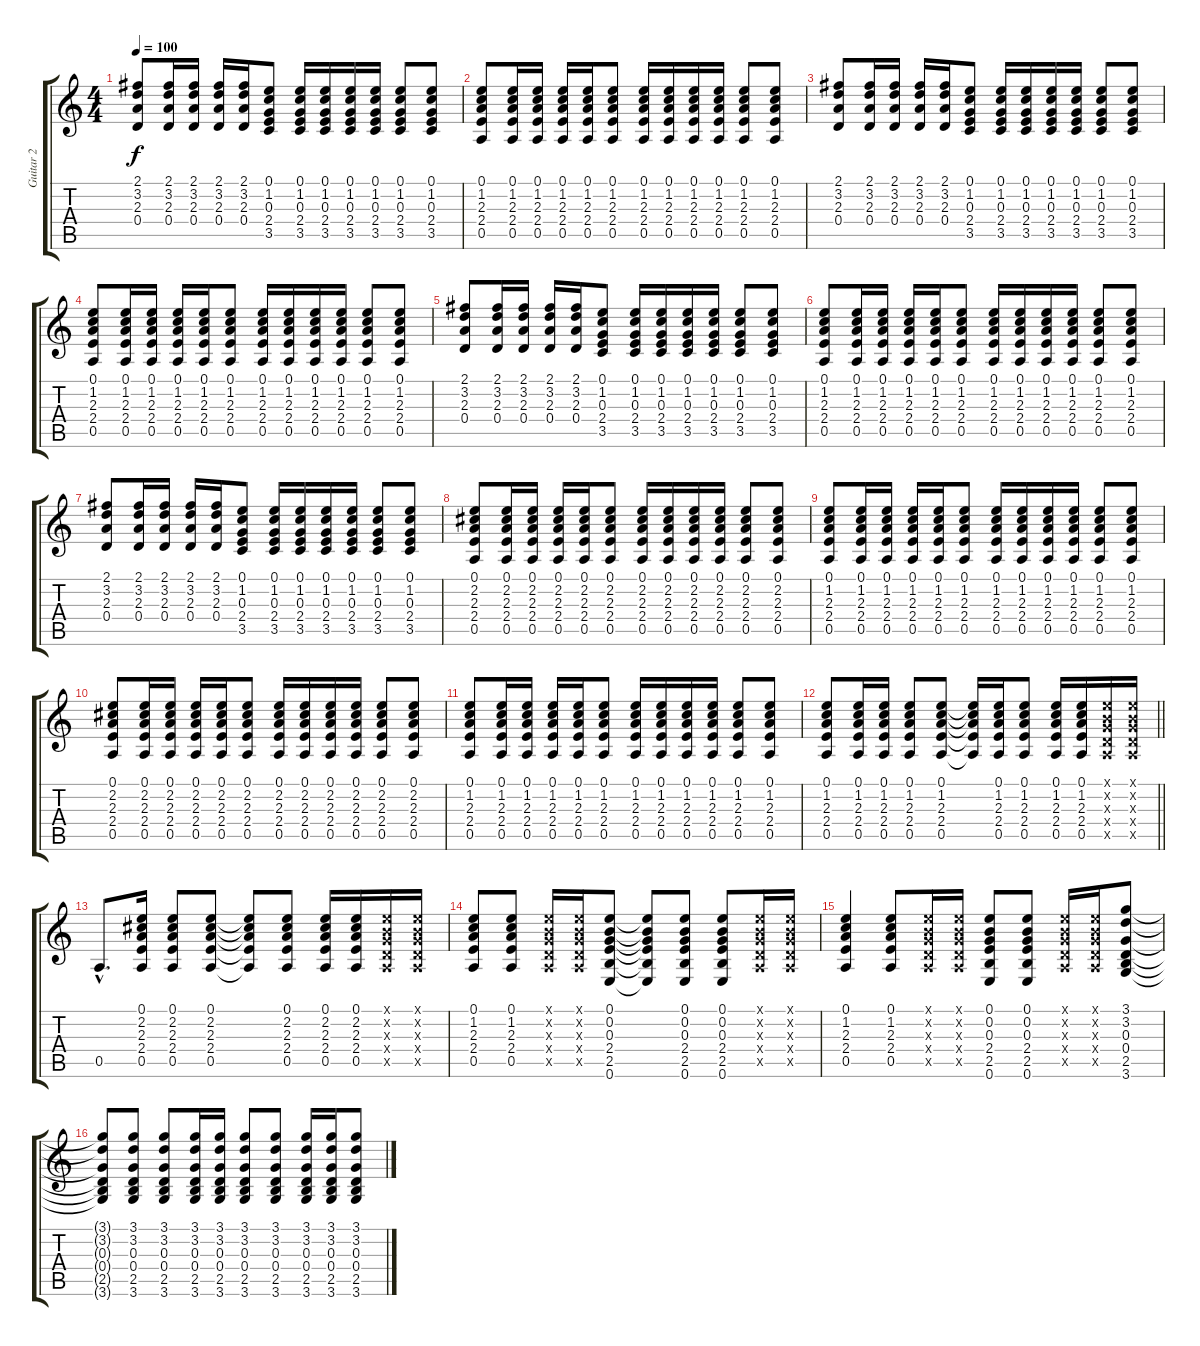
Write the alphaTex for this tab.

\track ("Guitar 2" "Guitar 2") {instrument acousticguitarsteel}
\staff {score tabs}
\tuning (E4 B3 G3 D3 A2 E2) {hide}
\ts (4 4)
\tempo 100
\clef g2
\ks c
(2.1 3.2 2.3 0.4).8{dy f} (2.1 3.2 2.3 0.4).16 (2.1 3.2 2.3 0.4).16 (2.1 3.2 2.3 0.4).16 (2.1 3.2 2.3 0.4).16 (0.1 1.2 0.3 2.4 3.5).8 (0.1 1.2 0.3 2.4 3.5).16 (0.1 1.2 0.3 2.4 3.5).16 (0.1 1.2 0.3 2.4 3.5).16 (0.1 1.2 0.3 2.4 3.5).16 (0.1 1.2 0.3 2.4 3.5).8 (0.1 1.2 0.3 2.4 3.5).8 |
(0.1 1.2 2.3 2.4 0.5).8 (0.1 1.2 2.3 2.4 0.5).16 (0.1 1.2 2.3 2.4 0.5).16 (0.1 1.2 2.3 2.4 0.5).16 (0.1 1.2 2.3 2.4 0.5).16 (0.1 1.2 2.3 2.4 0.5).8 (0.1 1.2 2.3 2.4 0.5).16 (0.1 1.2 2.3 2.4 0.5).16 (0.1 1.2 2.3 2.4 0.5).16 (0.1 1.2 2.3 2.4 0.5).16 (0.1 1.2 2.3 2.4 0.5).8 (0.1 1.2 2.3 2.4 0.5).8 |
(2.1 3.2 2.3 0.4).8 (2.1 3.2 2.3 0.4).16 (2.1 3.2 2.3 0.4).16 (2.1 3.2 2.3 0.4).16 (2.1 3.2 2.3 0.4).16 (0.1 1.2 0.3 2.4 3.5).8 (0.1 1.2 0.3 2.4 3.5).16 (0.1 1.2 0.3 2.4 3.5).16 (0.1 1.2 0.3 2.4 3.5).16 (0.1 1.2 0.3 2.4 3.5).16 (0.1 1.2 0.3 2.4 3.5).8 (0.1 1.2 0.3 2.4 3.5).8 |
(0.1 1.2 2.3 2.4 0.5).8 (0.1 1.2 2.3 2.4 0.5).16 (0.1 1.2 2.3 2.4 0.5).16 (0.1 1.2 2.3 2.4 0.5).16 (0.1 1.2 2.3 2.4 0.5).16 (0.1 1.2 2.3 2.4 0.5).8 (0.1 1.2 2.3 2.4 0.5).16 (0.1 1.2 2.3 2.4 0.5).16 (0.1 1.2 2.3 2.4 0.5).16 (0.1 1.2 2.3 2.4 0.5).16 (0.1 1.2 2.3 2.4 0.5).8 (0.1 1.2 2.3 2.4 0.5).8 |
(2.1 3.2 2.3 0.4).8 (2.1 3.2 2.3 0.4).16 (2.1 3.2 2.3 0.4).16 (2.1 3.2 2.3 0.4).16 (2.1 3.2 2.3 0.4).16 (0.1 1.2 0.3 2.4 3.5).8 (0.1 1.2 0.3 2.4 3.5).16 (0.1 1.2 0.3 2.4 3.5).16 (0.1 1.2 0.3 2.4 3.5).16 (0.1 1.2 0.3 2.4 3.5).16 (0.1 1.2 0.3 2.4 3.5).8 (0.1 1.2 0.3 2.4 3.5).8 |
(0.1 1.2 2.3 2.4 0.5).8 (0.1 1.2 2.3 2.4 0.5).16 (0.1 1.2 2.3 2.4 0.5).16 (0.1 1.2 2.3 2.4 0.5).16 (0.1 1.2 2.3 2.4 0.5).16 (0.1 1.2 2.3 2.4 0.5).8 (0.1 1.2 2.3 2.4 0.5).16 (0.1 1.2 2.3 2.4 0.5).16 (0.1 1.2 2.3 2.4 0.5).16 (0.1 1.2 2.3 2.4 0.5).16 (0.1 1.2 2.3 2.4 0.5).8 (0.1 1.2 2.3 2.4 0.5).8 |
(2.1 3.2 2.3 0.4).8 (2.1 3.2 2.3 0.4).16 (2.1 3.2 2.3 0.4).16 (2.1 3.2 2.3 0.4).16 (2.1 3.2 2.3 0.4).16 (0.1 1.2 0.3 2.4 3.5).8 (0.1 1.2 0.3 2.4 3.5).16 (0.1 1.2 0.3 2.4 3.5).16 (0.1 1.2 0.3 2.4 3.5).16 (0.1 1.2 0.3 2.4 3.5).16 (0.1 1.2 0.3 2.4 3.5).8 (0.1 1.2 0.3 2.4 3.5).8 |
(0.1 2.2 2.3 2.4 0.5).8 (0.1 2.2 2.3 2.4 0.5).16 (0.1 2.2 2.3 2.4 0.5).16 (0.1 2.2 2.3 2.4 0.5).16 (0.1 2.2 2.3 2.4 0.5).16 (0.1 2.2 2.3 2.4 0.5).8 (0.1 2.2 2.3 2.4 0.5).16 (0.1 2.2 2.3 2.4 0.5).16 (0.1 2.2 2.3 2.4 0.5).16 (0.1 2.2 2.3 2.4 0.5).16 (0.1 2.2 2.3 2.4 0.5).8 (0.1 2.2 2.3 2.4 0.5).8 |
(0.1 1.2 2.3 2.4 0.5).8 (0.1 1.2 2.3 2.4 0.5).16 (0.1 1.2 2.3 2.4 0.5).16 (0.1 1.2 2.3 2.4 0.5).16 (0.1 1.2 2.3 2.4 0.5).16 (0.1 1.2 2.3 2.4 0.5).8 (0.1 1.2 2.3 2.4 0.5).16 (0.1 1.2 2.3 2.4 0.5).16 (0.1 1.2 2.3 2.4 0.5).16 (0.1 1.2 2.3 2.4 0.5).16 (0.1 1.2 2.3 2.4 0.5).8 (0.1 1.2 2.3 2.4 0.5).8 |
(0.1 2.2 2.3 2.4 0.5).8 (0.1 2.2 2.3 2.4 0.5).16 (0.1 2.2 2.3 2.4 0.5).16 (0.1 2.2 2.3 2.4 0.5).16 (0.1 2.2 2.3 2.4 0.5).16 (0.1 2.2 2.3 2.4 0.5).8 (0.1 2.2 2.3 2.4 0.5).16 (0.1 2.2 2.3 2.4 0.5).16 (0.1 2.2 2.3 2.4 0.5).16 (0.1 2.2 2.3 2.4 0.5).16 (0.1 2.2 2.3 2.4 0.5).8 (0.1 2.2 2.3 2.4 0.5).8 |
(0.1 1.2 2.3 2.4 0.5).8 (0.1 1.2 2.3 2.4 0.5).16 (0.1 1.2 2.3 2.4 0.5).16 (0.1 1.2 2.3 2.4 0.5).16 (0.1 1.2 2.3 2.4 0.5).16 (0.1 1.2 2.3 2.4 0.5).8 (0.1 1.2 2.3 2.4 0.5).16 (0.1 1.2 2.3 2.4 0.5).16 (0.1 1.2 2.3 2.4 0.5).16 (0.1 1.2 2.3 2.4 0.5).16 (0.1 1.2 2.3 2.4 0.5).8 (0.1 1.2 2.3 2.4 0.5).8 |
\barLineRight lightlight
(0.1 1.2 2.3 2.4 0.5).8 (0.1 1.2 2.3 2.4 0.5).16 (0.1 1.2 2.3 2.4 0.5).16 (0.1 1.2 2.3 2.4 0.5).8 (0.1 1.2 2.3 2.4 0.5).8 (0.1{t} 1.2{t} 2.3{t} 2.4{t} 0.5{t}).16 (0.1 1.2 2.3 2.4 0.5).16 (0.1 1.2 2.3 2.4 0.5).8 (0.1 1.2 2.3 2.4 0.5).16 (0.1 1.2 2.3 2.4 0.5).16 (0.1{x} 0.2{x} 0.3{x} 0.4{x} 0.5{x}).16 (0.1{x} 0.2{x} 0.3{x} 0.4{x} 0.5{x}).16 |
0.5{hac}.8{d} (0.1 2.2 2.3 2.4 0.5).16 (0.1 2.2 2.3 2.4 0.5).8 (0.1 2.2 2.3 2.4 0.5).8 (0.1{t} 2.2{t} 2.3{t} 2.4{t} 0.5{t}).8 (0.1 2.2 2.3 2.4 0.5).8 (0.1 2.2 2.3 2.4 0.5).16 (0.1 2.2 2.3 2.4 0.5).16 (0.1{x} 0.2{x} 0.3{x} 0.4{x} 0.5{x}).16 (0.1{x} 0.2{x} 0.3{x} 0.4{x} 0.5{x}).16 |
(0.1 1.2 2.3 2.4 0.5).8 (0.1 1.2 2.3 2.4 0.5).8 (0.1{x} 0.2{x} 0.3{x} 0.4{x} 0.5{x}).16 (0.1{x} 0.2{x} 0.3{x} 0.4{x} 0.5{x}).16 (0.1 0.2 0.3 2.4 2.5 0.6).8 (0.1{t} 0.2{t} 0.3{t} 2.4{t} 2.5{t} 0.6{t}).8 (0.1 0.2 0.3 2.4 2.5 0.6).8 (0.1 0.2 0.3 2.4 2.5 0.6).8 (0.1{x} 0.2{x} 0.3{x} 0.4{x} 0.5{x}).16 (0.1{x} 0.2{x} 0.3{x} 0.4{x} 0.5{x}).16 |
(0.1 1.2 2.3 2.4 0.5).4 (0.1 1.2 2.3 2.4 0.5).8 (0.1{x} 0.2{x} 0.3{x} 0.4{x} 0.5{x}).16 (0.1{x} 0.2{x} 0.3{x} 0.4{x} 0.5{x}).16 (0.1 0.2 0.3 2.4 2.5 0.6).8 (0.1 0.2 0.3 2.4 2.5 0.6).8 (0.1{x} 0.2{x} 0.3{x} 0.4{x} 0.5{x}).16 (0.1{x} 0.2{x} 0.3{x} 0.4{x} 0.5{x}).16 (3.1 3.2 0.3 0.4 2.5 3.6).8 |
(3.1{t} 3.2{t} 0.3{t} 0.4{t} 2.5{t} 3.6{t}).8 (3.1 3.2 0.3 0.4 2.5 3.6).8 (3.1 3.2 0.3 0.4 2.5 3.6).8 (3.1 3.2 0.3 0.4 2.5 3.6).16 (3.1 3.2 0.3 0.4 2.5 3.6).16 (3.1 3.2 0.3 0.4 2.5 3.6).8 (3.1 3.2 0.3 0.4 2.5 3.6).8 (3.1 3.2 0.3 0.4 2.5 3.6).16 (3.1 3.2 0.3 0.4 2.5 3.6).16 (3.1 3.2 0.3 0.4 2.5 3.6).8
